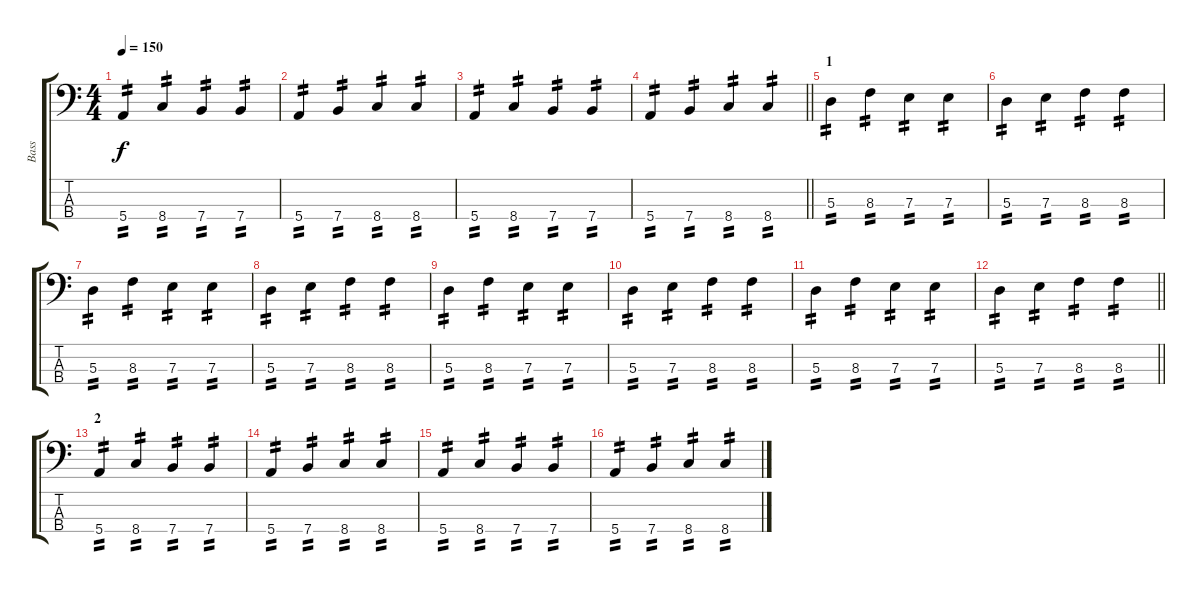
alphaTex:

\track ("Bass" "Bass") {instrument electricbassfinger}
\staff {score tabs}
\tuning (G2 D2 A1 E1) {hide}
\ts (4 4)
\tempo 150
\clef f4
\ks c
5.4.4{tp 2 dy f} 8.4.4{tp 2} 7.4.4{tp 2} 7.4.4{tp 2} |
5.4.4{tp 2} 7.4.4{tp 2} 8.4.4{tp 2} 8.4.4{tp 2} |
5.4.4{tp 2} 8.4.4{tp 2} 7.4.4{tp 2} 7.4.4{tp 2} |
\barLineRight lightlight
5.4.4{tp 2} 7.4.4{tp 2} 8.4.4{tp 2} 8.4.4{tp 2} |
\section ("" "1")
5.3.4{tp 2} 8.3.4{tp 2} 7.3.4{tp 2} 7.3.4{tp 2} |
5.3.4{tp 2} 7.3.4{tp 2} 8.3.4{tp 2} 8.3.4{tp 2} |
5.3.4{tp 2} 8.3.4{tp 2} 7.3.4{tp 2} 7.3.4{tp 2} |
5.3.4{tp 2} 7.3.4{tp 2} 8.3.4{tp 2} 8.3.4{tp 2} |
5.3.4{tp 2} 8.3.4{tp 2} 7.3.4{tp 2} 7.3.4{tp 2} |
5.3.4{tp 2} 7.3.4{tp 2} 8.3.4{tp 2} 8.3.4{tp 2} |
5.3.4{tp 2} 8.3.4{tp 2} 7.3.4{tp 2} 7.3.4{tp 2} |
\barLineRight lightlight
5.3.4{tp 2} 7.3.4{tp 2} 8.3.4{tp 2} 8.3.4{tp 2} |
\section ("" "2")
5.4.4{tp 2} 8.4.4{tp 2} 7.4.4{tp 2} 7.4.4{tp 2} |
5.4.4{tp 2} 7.4.4{tp 2} 8.4.4{tp 2} 8.4.4{tp 2} |
5.4.4{tp 2} 8.4.4{tp 2} 7.4.4{tp 2} 7.4.4{tp 2} |
5.4.4{tp 2} 7.4.4{tp 2} 8.4.4{tp 2} 8.4.4{tp 2}
